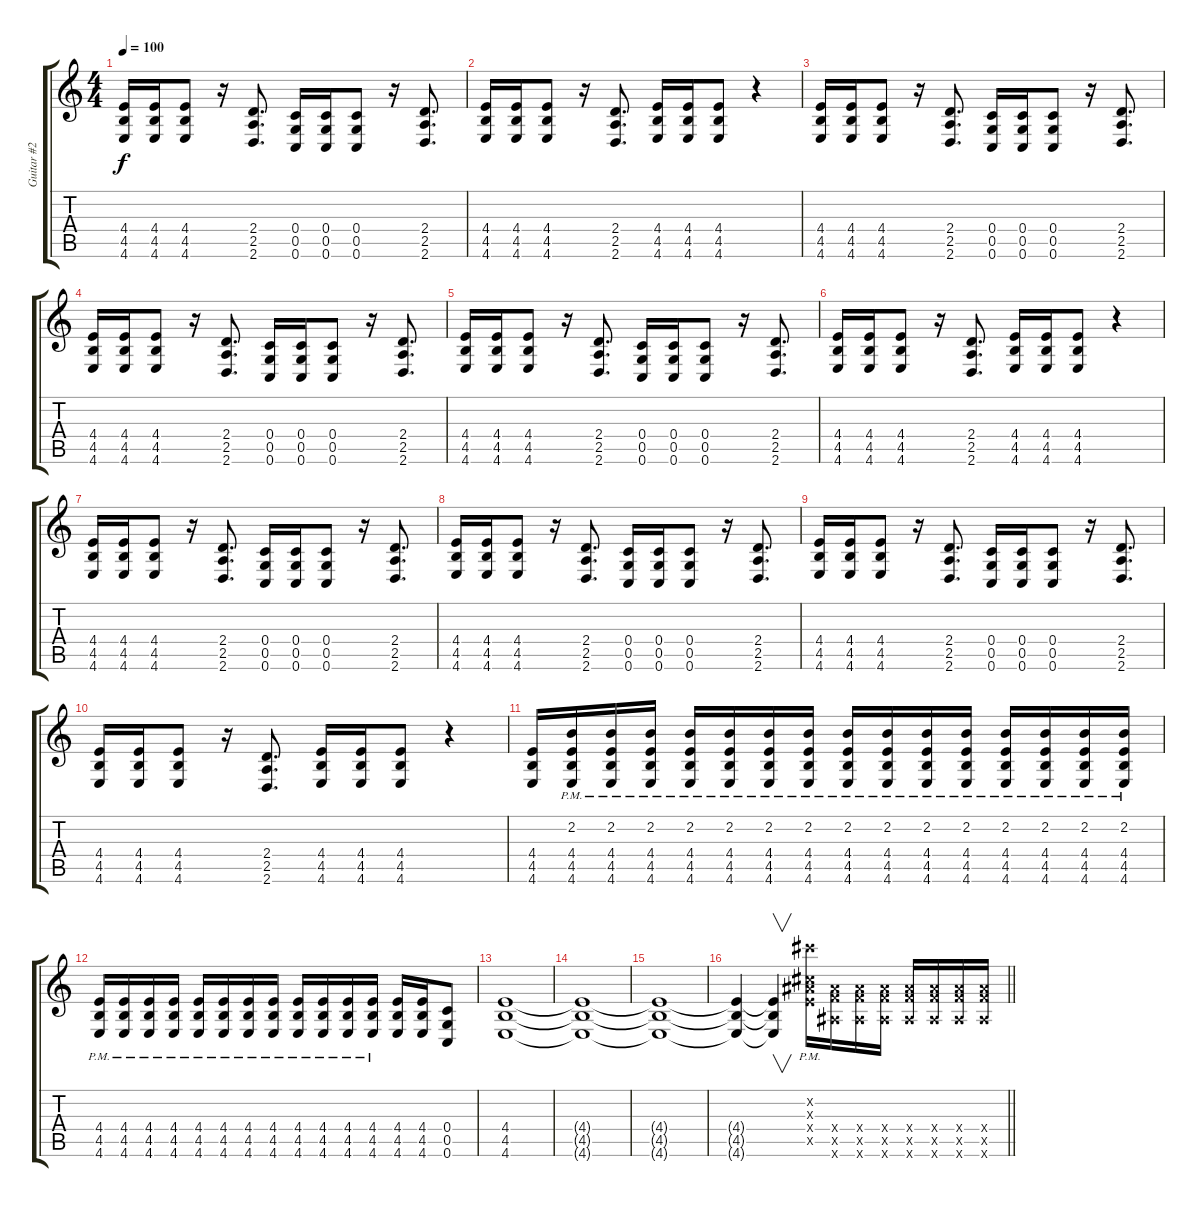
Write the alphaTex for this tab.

\track ("Guitar #2" "Guitar #2") {instrument distortionguitar}
\staff {score tabs}
\tuning (D4 A3 F3 C3 G2 C2) {hide}
\ts (4 4)
\tempo 100
\clef g2
\ks c
(4.4 4.5 4.6).16{dy f} (4.4 4.5 4.6).16 (4.4 4.5 4.6).8 r.16 (2.4 2.5 2.6).8{d} (0.4 0.5 0.6).16 (0.4 0.5 0.6).16 (0.4 0.5 0.6).8 r.16 (2.4 2.5 2.6).8{d} |
(4.4 4.5 4.6).16 (4.4 4.5 4.6).16 (4.4 4.5 4.6).8 r.16 (2.4 2.5 2.6).8{d} (4.4 4.5 4.6).16 (4.4 4.5 4.6).16 (4.4 4.5 4.6).8 r.4 |
(4.4 4.5 4.6).16 (4.4 4.5 4.6).16 (4.4 4.5 4.6).8 r.16 (2.4 2.5 2.6).8{d} (0.4 0.5 0.6).16 (0.4 0.5 0.6).16 (0.4 0.5 0.6).8 r.16 (2.4 2.5 2.6).8{d} |
(4.4 4.5 4.6).16 (4.4 4.5 4.6).16 (4.4 4.5 4.6).8 r.16 (2.4 2.5 2.6).8{d} (0.4 0.5 0.6).16 (0.4 0.5 0.6).16 (0.4 0.5 0.6).8 r.16 (2.4 2.5 2.6).8{d} |
(4.4 4.5 4.6).16 (4.4 4.5 4.6).16 (4.4 4.5 4.6).8 r.16 (2.4 2.5 2.6).8{d} (0.4 0.5 0.6).16 (0.4 0.5 0.6).16 (0.4 0.5 0.6).8 r.16 (2.4 2.5 2.6).8{d} |
(4.4 4.5 4.6).16 (4.4 4.5 4.6).16 (4.4 4.5 4.6).8 r.16 (2.4 2.5 2.6).8{d} (4.4 4.5 4.6).16 (4.4 4.5 4.6).16 (4.4 4.5 4.6).8 r.4 |
(4.4 4.5 4.6).16 (4.4 4.5 4.6).16 (4.4 4.5 4.6).8 r.16 (2.4 2.5 2.6).8{d} (0.4 0.5 0.6).16 (0.4 0.5 0.6).16 (0.4 0.5 0.6).8 r.16 (2.4 2.5 2.6).8{d} |
(4.4 4.5 4.6).16 (4.4 4.5 4.6).16 (4.4 4.5 4.6).8 r.16 (2.4 2.5 2.6).8{d} (0.4 0.5 0.6).16 (0.4 0.5 0.6).16 (0.4 0.5 0.6).8 r.16 (2.4 2.5 2.6).8{d} |
(4.4 4.5 4.6).16 (4.4 4.5 4.6).16 (4.4 4.5 4.6).8 r.16 (2.4 2.5 2.6).8{d} (0.4 0.5 0.6).16 (0.4 0.5 0.6).16 (0.4 0.5 0.6).8 r.16 (2.4 2.5 2.6).8{d} |
(4.4 4.5 4.6).16 (4.4 4.5 4.6).16 (4.4 4.5 4.6).8 r.16 (2.4 2.5 2.6).8{d} (4.4 4.5 4.6).16 (4.4 4.5 4.6).16 (4.4 4.5 4.6).8 r.4 |
(4.4 4.5 4.6).16 (2.2 4.4{pm} 4.5{pm} 4.6{pm}).16 (2.2 4.4{pm} 4.5{pm} 4.6{pm}).16 (2.2 4.4{pm} 4.5{pm} 4.6{pm}).16 (2.2 4.4{pm} 4.5{pm} 4.6{pm}).16 (2.2 4.4{pm} 4.5{pm} 4.6{pm}).16 (2.2 4.4{pm} 4.5{pm} 4.6{pm}).16 (2.2 4.4{pm} 4.5{pm} 4.6{pm}).16 (2.2 4.4{pm} 4.5{pm} 4.6{pm}).16 (2.2 4.4{pm} 4.5{pm} 4.6{pm}).16 (2.2 4.4{pm} 4.5{pm} 4.6{pm}).16 (2.2 4.4{pm} 4.5{pm} 4.6{pm}).16 (2.2 4.4{pm} 4.5{pm} 4.6{pm}).16 (2.2 4.4{pm} 4.5{pm} 4.6{pm}).16 (2.2 4.4{pm} 4.5{pm} 4.6{pm}).16 (2.2 4.4{pm} 4.5{pm} 4.6{pm}).16 |
(4.4{pm} 4.5{pm} 4.6{pm}).16 (4.4{pm} 4.5{pm} 4.6{pm}).16 (4.4{pm} 4.5{pm} 4.6{pm}).16 (4.4{pm} 4.5{pm} 4.6{pm}).16 (4.4{pm} 4.5{pm} 4.6{pm}).16 (4.4{pm} 4.5{pm} 4.6{pm}).16 (4.4{pm} 4.5{pm} 4.6{pm}).16 (4.4{pm} 4.5{pm} 4.6{pm}).16 (4.4{pm} 4.5{pm} 4.6{pm}).16 (4.4{pm} 4.5{pm} 4.6{pm}).16 (4.4 4.5{pm} 4.6{pm}).16 (4.4 4.5 4.6{pm}).16 (4.4 4.5 4.6).16 (4.4 4.5 4.6).16 (0.4 0.5 0.6).8 |
(4.4 4.5 4.6).1 |
(4.4{t} 4.5{t} 4.6{t}).1 |
(4.4{t} 4.5{t} 4.6{t}).1 |
\barLineRight lightlight
(4.4{t} 4.5{t} 4.6{t}).4 (4.4{t} 4.5{t} 4.6{t}).4{v} (16.2{pm x} 5.3{pm x} 13.4{pm x} 9.5{pm x}).16 (10.4{x} 10.5{x} 10.6{x}).16 (10.4{x} 10.5{x} 10.6{x}).16 (10.4{x} 10.5{x} 10.6{x}).16 (10.4{x} 10.5{x} 10.6{x}).16 (10.4{x} 10.5{x} 10.6{x}).16 (10.4{x} 10.5{x} 10.6{x}).16 (10.4{x} 10.5{x} 10.6{x}).16
